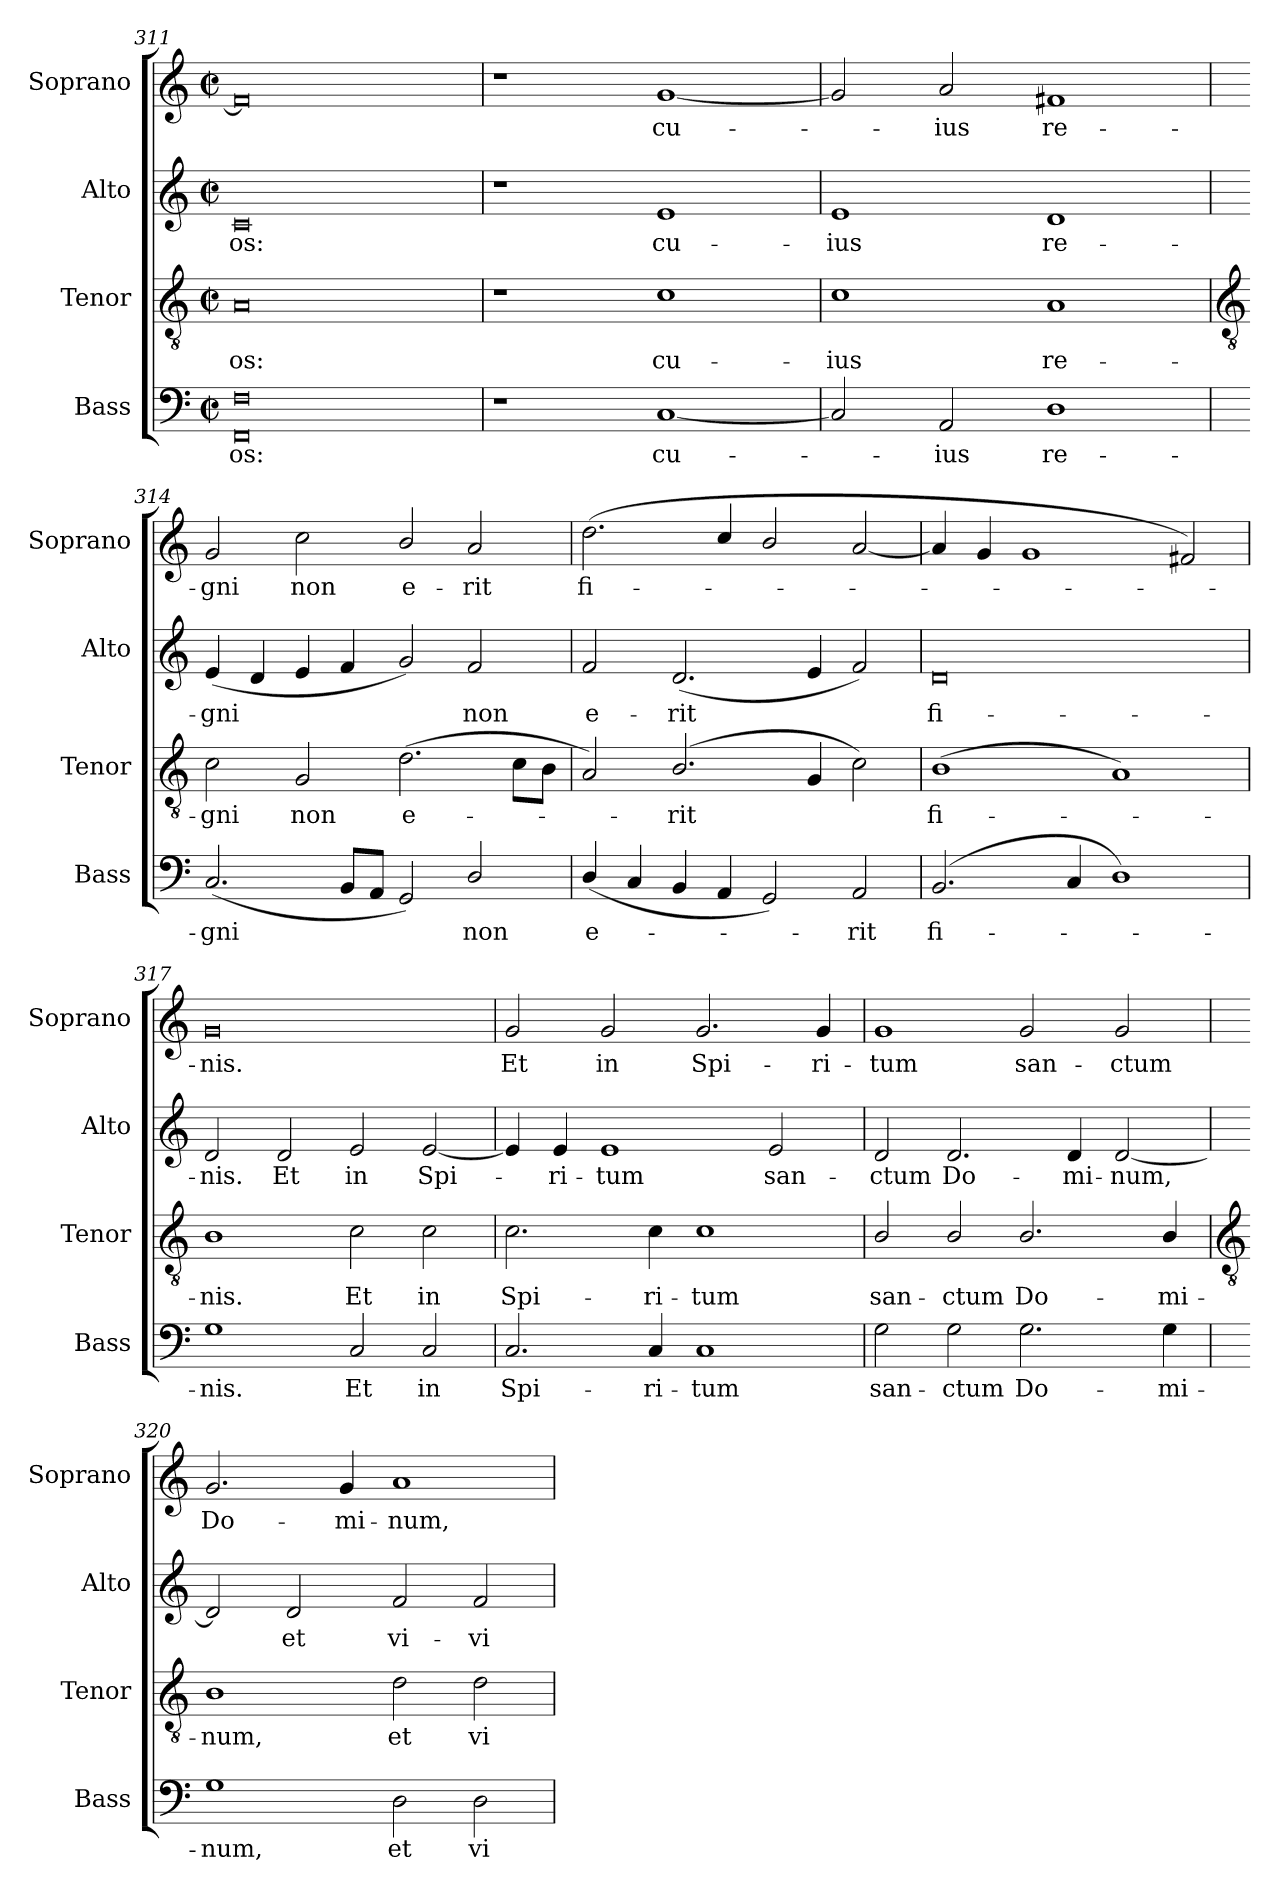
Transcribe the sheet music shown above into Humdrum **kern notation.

**kern	**text	**kern	**text	**kern	**text	**kern	**text
*part4	*part4	*part3	*part3	*part2	*part2	*part1	*part1
*staff4	*staff4	*staff3	*staff3	*staff2	*staff2	*staff1	*staff1
*I"Bass	*	*I"Tenor	*	*I"Alto	*	*I"Soprano	*
*I'Bass	*	*I'Tenor	*	*I'Alto	*	*I'Soprano	*
*clefF4	*	*clefGv2	*	*clefG2	*	*clefG2	*
*k[]	*	*k[]	*	*k[]	*	*k[]	*
*C:	*	*C:	*	*C:	*	*C:	*
*M4/2	*	*M4/2	*	*M4/2	*	*M4/2	*
*met(c|)	*	*met(c|)	*	*met(c|)	*	*met(c|)	*
=311	=311	=311	=311	=311	=311	=311	=311
!	!LO:LY:b	!	!LO:LY:b	!	!LO:LY:b	!	!
0FF 0F	-os:	0A	-os:	0c	-os:	0f]	.
=312	=312	=312	=312	=312	=312	=312	=312
1r	.	1r	.	1r	.	1r	.
!	!LO:LY:b	!	!LO:LY:b	!	!LO:LY:b	!	!LO:LY:b
[1C	cu-	1c	cu-	1e	cu-	[1g	cu-
=313	=313	=313	=313	=313	=313	=313	=313
!	!	!	!LO:LY:b	!	!LO:LY:b	!	!
2C]	.	1c	-ius	1e	-ius	2g]	.
!	!LO:LY:b	!	!	!	!	!	!LO:LY:b
2AA	ius	.	.	.	.	2a	ius
!	!LO:LY:b	!	!LO:LY:b	!	!LO:LY:b	!	!LO:LY:b
1D	re-	1A	re-	1d	re-	1f#X	re-
!!LO:LB:g=z
=314	=314	=314	=314	=314	=314	=314	=314
*	*	*clefGv2	*	*	*	*	*
!	!LO:LY:b	!	!LO:LY:b	!	!LO:LY:b	!	!LO:LY:b
(<2.C	-gni	2c	-gni	(<4e	-gni	2g	-gni
.	.	.	.	4d	.	.	.
!	!	!	!LO:LY:b	!	!	!	!LO:LY:b
.	.	2G	non	4e	.	2cc	non
8BBL	.	.	.	4f	.	.	.
8AAJ	.	.	.	.	.	.	.
!	!	!	!LO:LY:b	!	!	!	!LO:LY:b
2GG)	.	(>2.d	e-	2g)	.	2b/	e-
!	!LO:LY:b	!	!	!	!LO:LY:b	!	!LO:LY:b
2D/	non	.	.	2f	non	2a	-rit
.	.	8cL	.	.	.	.	.
.	.	8BJ	.	.	.	.	.
=315	=315	=315	=315	=315	=315	=315	=315
!	!LO:LY:b	!	!	!	!LO:LY:b	!	!LO:LY:b
(<4D/	e-	2A)	.	2f	e-	(<2.dd	fi-
4C	.	.	.	.	.	.	.
!	!	!	!LO:LY:b	!	!LO:LY:b	!	!
4BB	.	(<2.B/	rit	(<2.d	-rit	.	.
4AA	.	.	.	.	.	4cc/	.
2GG)	.	.	.	.	.	2b/	.
.	.	4G	.	4e	.	.	.
!	!LO:LY:b	!	!	!	!	!	!
2AA	rit	2c)	.	2f)	.	[2a	.
=316	=316	=316	=316	=316	=316	=316	=316
!	!LO:LY:b	!	!LO:LY:b	!	!LO:LY:b	!	!
(<2.BB	fi-	(<1B	fi-	0d	fi-	4a]	.
.	.	.	.	.	.	4g	.
.	.	.	.	.	.	1g	.
4C	.	.	.	.	.	.	.
1D)	.	1A)	.	.	.	.	.
.	.	.	.	.	.	2f#X)	.
=317	=317	=317	=317	=317	=317	=317	=317
!	!LO:LY:b	!	!LO:LY:b	!	!LO:LY:b	!	!LO:LY:b
1G	nis.	1B	nis.	2d	-nis.	0g	nis.
!	!	!	!	!	!LO:LY:b	!	!
.	.	.	.	2d	Et	.	.
!	!LO:LY:b	!	!LO:LY:b	!	!LO:LY:b	!	!
2C	Et	2c	Et	2e	in	.	.
!	!LO:LY:b	!	!LO:LY:b	!	!LO:LY:b	!	!
2C	in	2c	in	[2e	Spi-	.	.
=318	=318	=318	=318	=318	=318	=318	=318
!	!LO:LY:b	!	!LO:LY:b	!	!	!	!LO:LY:b
2.C	Spi-	2.c	Spi-	4e]	.	2g	Et
!	!	!	!	!	!LO:LY:b	!	!
.	.	.	.	4e	ri-	.	.
!	!	!	!	!	!LO:LY:b	!	!LO:LY:b
.	.	.	.	1e	-tum	2g	in
!	!LO:LY:b	!	!LO:LY:b	!	!	!	!
4C	-ri-	4c	-ri-	.	.	.	.
!	!LO:LY:b	!	!LO:LY:b	!	!	!	!LO:LY:b
1C	-tum	1c	-tum	.	.	2.g	Spi-
!	!	!	!	!	!LO:LY:b	!	!
.	.	.	.	2e	san-	.	.
!	!	!	!	!	!	!	!LO:LY:b
.	.	.	.	.	.	4g	-ri-
=319	=319	=319	=319	=319	=319	=319	=319
!	!LO:LY:b	!	!LO:LY:b	!	!LO:LY:b	!	!LO:LY:b
2G	san-	2B/	san-	2d	-ctum	1g	-tum
!	!LO:LY:b	!	!LO:LY:b	!	!LO:LY:b	!	!
2G	-ctum	2B/	-ctum	2.d	Do-	.	.
!	!LO:LY:b	!	!LO:LY:b	!	!	!	!LO:LY:b
2.G	Do-	2.B/	Do-	.	.	2g	san-
!	!	!	!	!	!LO:LY:b	!	!
.	.	.	.	4d	-mi-	.	.
!	!	!	!	!	!LO:LY:b	!	!LO:LY:b
.	.	.	.	[2d	-num,	2g	-ctum
!	!LO:LY:b	!	!LO:LY:b	!	!	!	!
4G	-mi-	4B/	-mi-	.	.	.	.
!!LO:LB:g=z
=320	=320	=320	=320	=320	=320	=320	=320
*	*	*clefGv2	*	*	*	*	*
!	!LO:LY:b	!	!LO:LY:b	!	!	!	!LO:LY:b
1G	-num,	1B	-num,	2d]	.	2.g	Do-
!	!	!	!	!	!LO:LY:b	!	!
.	.	.	.	2d	et	.	.
!	!	!	!	!	!	!	!LO:LY:b
.	.	.	.	.	.	4g	-mi-
!	!LO:LY:b	!	!LO:LY:b	!	!LO:LY:b	!	!LO:LY:b
2D	et	2d	et	2f	vi-	1a	-num,
!	!LO:LY:b	!	!LO:LY:b	!	!LO:LY:b	!	!
2D	vi-	2d	vi-	2f	-vi-	.	.
=	=	=	=	=	=	=	=
*-	*-	*-	*-	*-	*-	*-	*-
